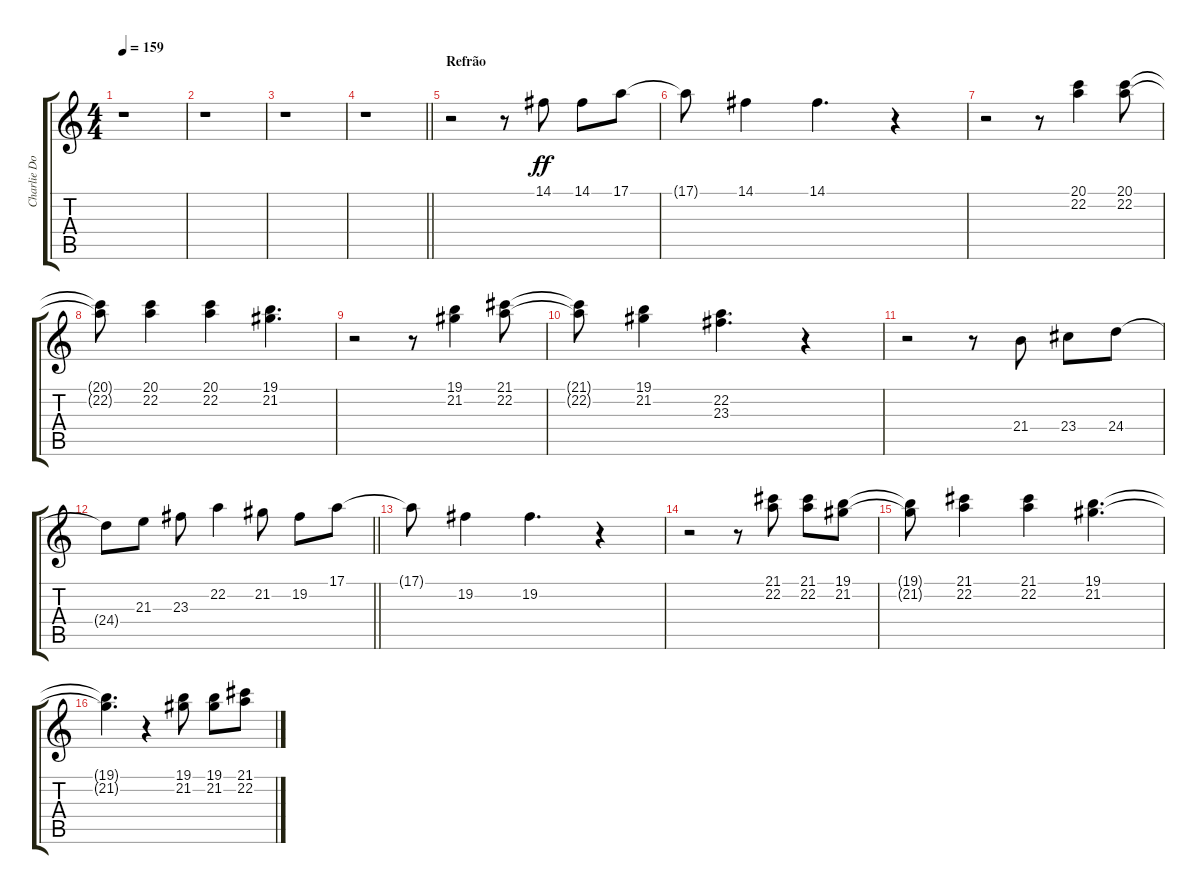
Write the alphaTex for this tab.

\track ("Charlie Dominici" "Charlie Do") {instrument altosax}
\staff {score tabs}
\tuning (E4 B3 G3 D3 A2 E2) {hide}
\ts (4 4)
\tempo 159
\clef g2
\ks c
r.1{dy ff} |
r.1 |
r.1 |
\barLineRight lightlight
r.1 |
\section ("" "Refrão")
r.2 r.8 14.1.8 14.1.8 17.1.8 |
17.1{t}.8 14.1.4 14.1.4{d} r.4 |
r.2 r.8 (20.1 22.2).4 (20.1 22.2).8 |
(20.1{t} 22.2{t}).8 (20.1 22.2).4 (20.1 22.2).4 (19.1 21.2).4{d} |
r.2 r.8 (19.1 21.2).4 (21.1 22.2).8 |
(21.1{t} 22.2{t}).8 (19.1 21.2).4 (22.2 23.3).4{d} r.4 |
r.2 r.8 21.4.8 23.4.8 24.4.8 |
\barLineRight lightlight
24.4{t}.8 21.3.8 23.3.8 22.2.4 21.2.8 19.2.8 17.1.8 |
17.1{t}.8 19.2.4 19.2.4{d} r.4 |
r.2 r.8 (21.1 22.2).8 (21.1 22.2).8 (19.1 21.2).8 |
(19.1{t} 21.2{t}).8 (21.1 22.2).4 (21.1 22.2).4 (19.1 21.2).4{d} |
(19.1{t} 21.2{t}).4{d} r.4 (19.1 21.2).8 (19.1 21.2).8 (21.1 22.2).8
